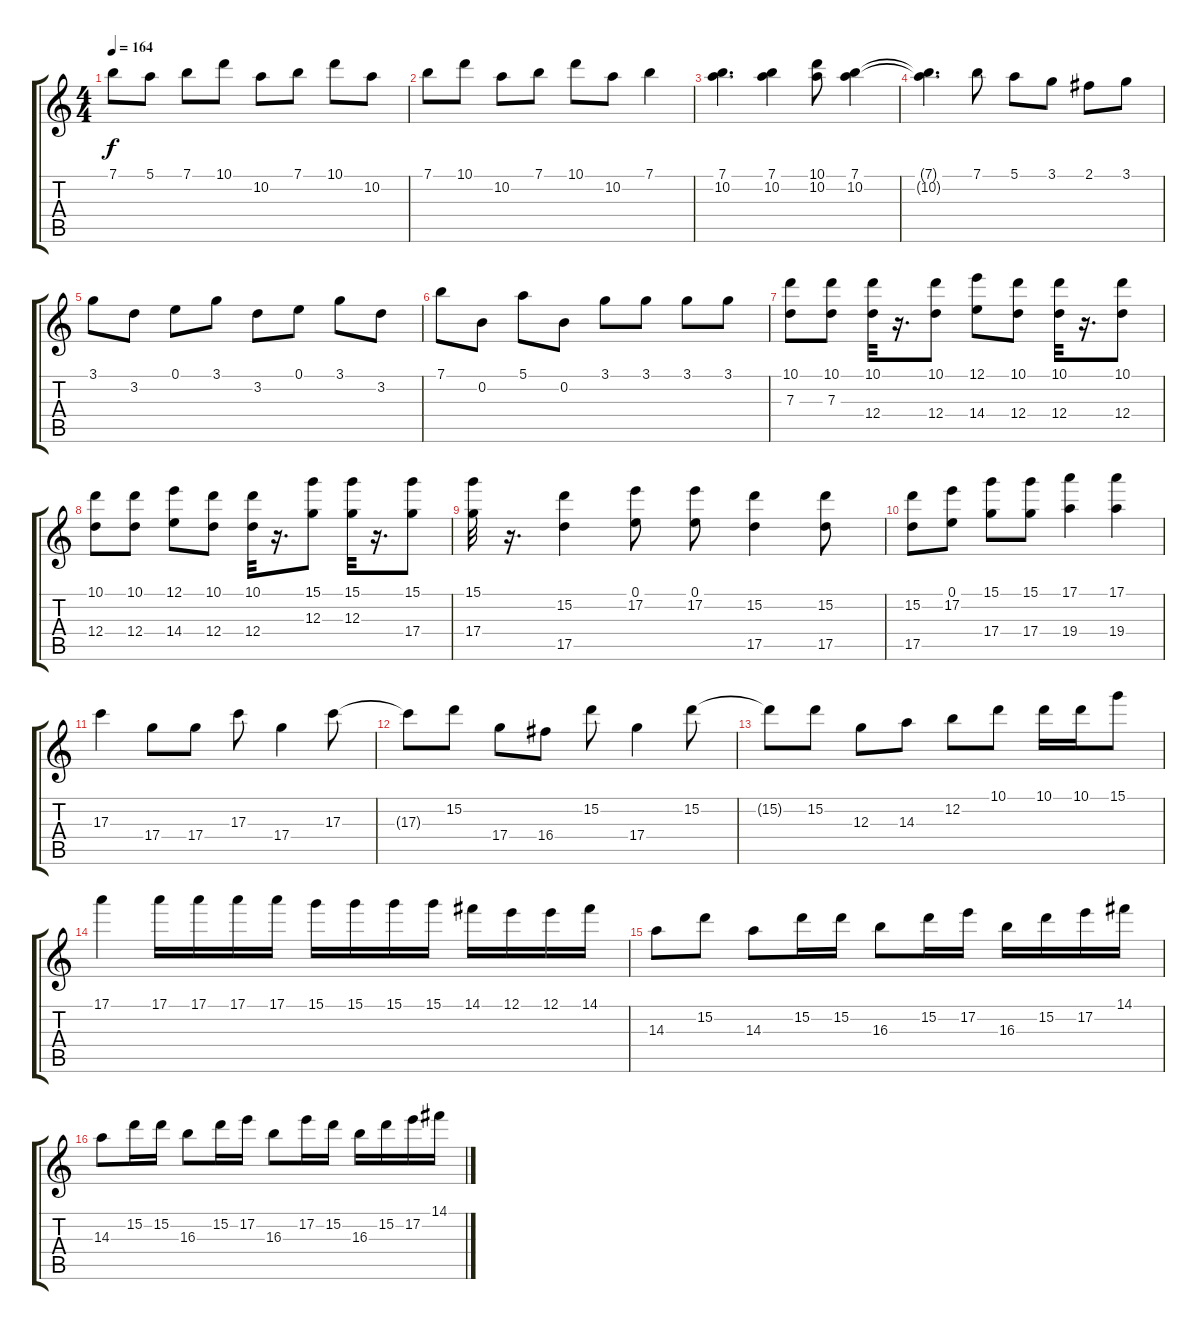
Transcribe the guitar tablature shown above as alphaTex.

\track "" {instrument overdrivenguitar}
\staff {score tabs}
\tuning (E4 B3 G3 D3 A2 E2) {hide}
\ts (4 4)
\tempo 164
\clef g2
\ks c
7.1.8{dy f} 5.1.8 7.1.8 10.1.8 10.2.8 7.1.8 10.1.8 10.2.8 |
7.1.8 10.1.8 10.2.8 7.1.8 10.1.8 10.2.8 7.1.4 |
(7.1 10.2).4{d} (7.1 10.2).4 (10.1 10.2).8 (7.1 10.2).4 |
(7.1{t} 10.2{t}).4{d} 7.1.8 5.1.8 3.1.8 2.1.8 3.1.8 |
3.1.8 3.2.8 0.1.8 3.1.8 3.2.8 0.1.8 3.1.8 3.2.8 |
7.1.8 0.2.8 5.1.8 0.2.8 3.1.8 3.1.8 3.1.8 3.1.8 |
(10.1 7.3).8 (10.1 7.3).8 (10.1 12.4).32 r.16{d} (10.1 12.4).8 (12.1 14.4).8 (10.1 12.4).8 (10.1 12.4).32 r.16{d} (10.1 12.4).8 |
(10.1 12.4).8 (10.1 12.4).8 (12.1 14.4).8 (10.1 12.4).8 (10.1 12.4).32 r.16{d} (15.1 12.3).8 (15.1 12.3).32 r.16{d} (15.1 17.4).8 |
(15.1 17.4).32 r.16{d} (15.2 17.5).4 (0.1 17.2).8 (0.1 17.2).8 (15.2 17.5).4 (15.2 17.5).8 |
(15.2 17.5).8 (0.1 17.2).8 (15.1 17.4).8 (15.1 17.4).8 (17.1 19.4).4 (17.1 19.4).4 |
17.3.4 17.4.8 17.4.8 17.3.8 17.4.4 17.3.8 |
17.3{t}.8 15.2.8 17.4.8 16.4.8 15.2.8 17.4.4 15.2.8 |
15.2{t}.8 15.2.8 12.3.8 14.3.8 12.2.8 10.1.8 10.1.16 10.1.16 15.1.8 |
17.1.4 17.1.16 17.1.16 17.1.16 17.1.16 15.1.16 15.1.16 15.1.16 15.1.16 14.1.16 12.1.16 12.1.16 14.1.16 |
14.3.8 15.2.8 14.3.8 15.2.16 15.2.16 16.3.8 15.2.16 17.2.16 16.3.16 15.2.16 17.2.16 14.1.16 |
14.3.8 15.2.16 15.2.16 16.3.8 15.2.16 17.2.16 16.3.8 17.2.16 15.2.16 16.3.16 15.2.16 17.2.16 14.1.16
